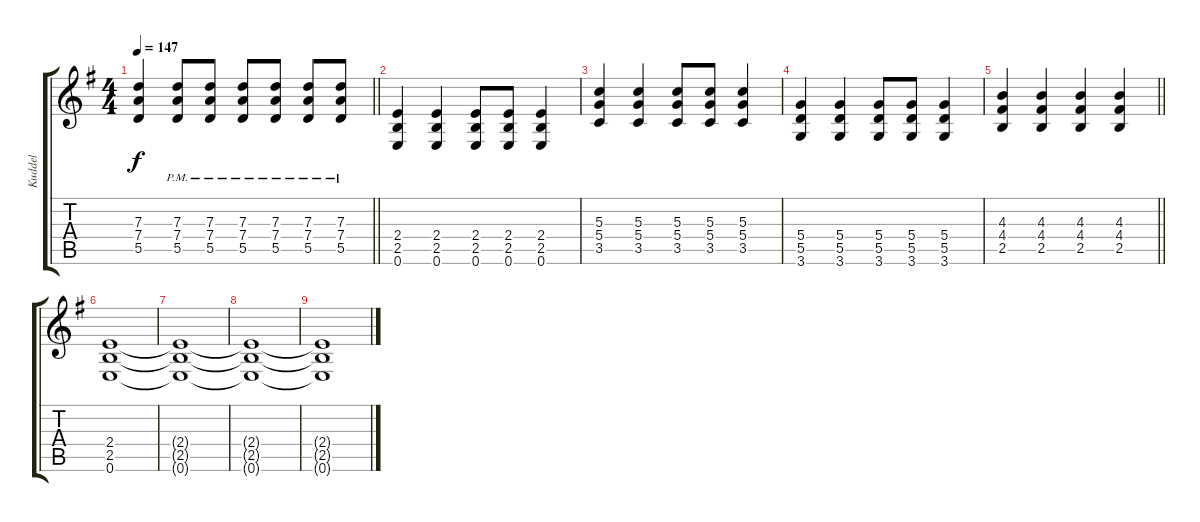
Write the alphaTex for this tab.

\track ("Kuddel" "Kuddel") {instrument electricguitarclean}
\staff {score tabs}
\tuning (E4 B3 G3 D3 A2 E2) {hide}
\ts (4 4)
\tempo 147
\clef g2
\barLineRight lightlight
\ks g
(7.3 7.4 5.5).4{dy f} (7.3{pm} 7.4{pm} 5.5{pm}).8 (7.3{pm} 7.4{pm} 5.5{pm}).8 (7.3{pm} 7.4{pm} 5.5{pm}).8 (7.3{pm} 7.4{pm} 5.5{pm}).8 (7.3{pm} 7.4{pm} 5.5{pm}).8 (7.3{pm} 7.4{pm} 5.5{pm}).8 |
(2.4 2.5 0.6).4 (2.4 2.5 0.6).4 (2.4 2.5 0.6).8 (2.4 2.5 0.6).8 (2.4 2.5 0.6).4 |
(5.3 5.4 3.5).4 (5.3 5.4 3.5).4 (5.3 5.4 3.5).8 (5.3 5.4 3.5).8 (5.3 5.4 3.5).4 |
(5.4 5.5 3.6).4 (5.4 5.5 3.6).4 (5.4 5.5 3.6).8 (5.4 5.5 3.6).8 (5.4 5.5 3.6).4 |
\barLineRight lightlight
(4.3 4.4 2.5).4 (4.3 4.4 2.5).4 (4.3 4.4 2.5).4 (4.3 4.4 2.5).4 |
(2.4 2.5 0.6).1 |
(2.4{t} 2.5{t} 0.6{t}).1 |
(2.4{t} 2.5{t} 0.6{t}).1 |
(2.4{t} 2.5{t} 0.6{t}).1
